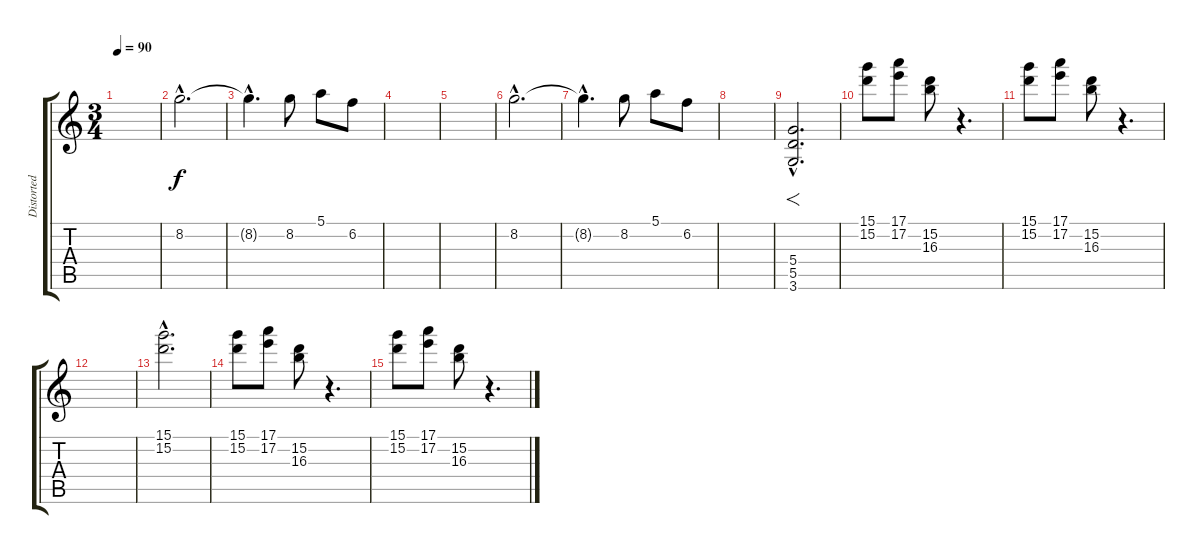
\track ("Distorted Guitar II" "Distorted ") {instrument distortionguitar}
\staff {score tabs}
\tuning (E4 B3 G3 D3 A2 E2) {hide}
\ts (3 4)
\tempo 90
\clef g2
\ks c
|
8.2{hac}.2{d} |
8.2{hac t}.4{d} 8.2.8 5.1.8 6.2.8 |
|
|
8.2{hac}.2{d} |
8.2{hac t}.4{d} 8.2.8 5.1.8 6.2.8 |
|
(5.4{hac} 5.5{hac} 3.6{hac}).2{f d volume 13 balance 8} |
(15.1 15.2).8{balance 16} (17.1 17.2).8 (15.2 16.3).8 r.4{d} |
(15.1 15.2).8 (17.1 17.2).8 (15.2 16.3).8 r.4{d} |
|
(15.1{hac} 15.2{hac}).2{d} |
(15.1 15.2).8 (17.1 17.2).8 (15.2 16.3).8 r.4{d} |
(15.1 15.2).8 (17.1 17.2).8 (15.2 16.3).8 r.4{d}
